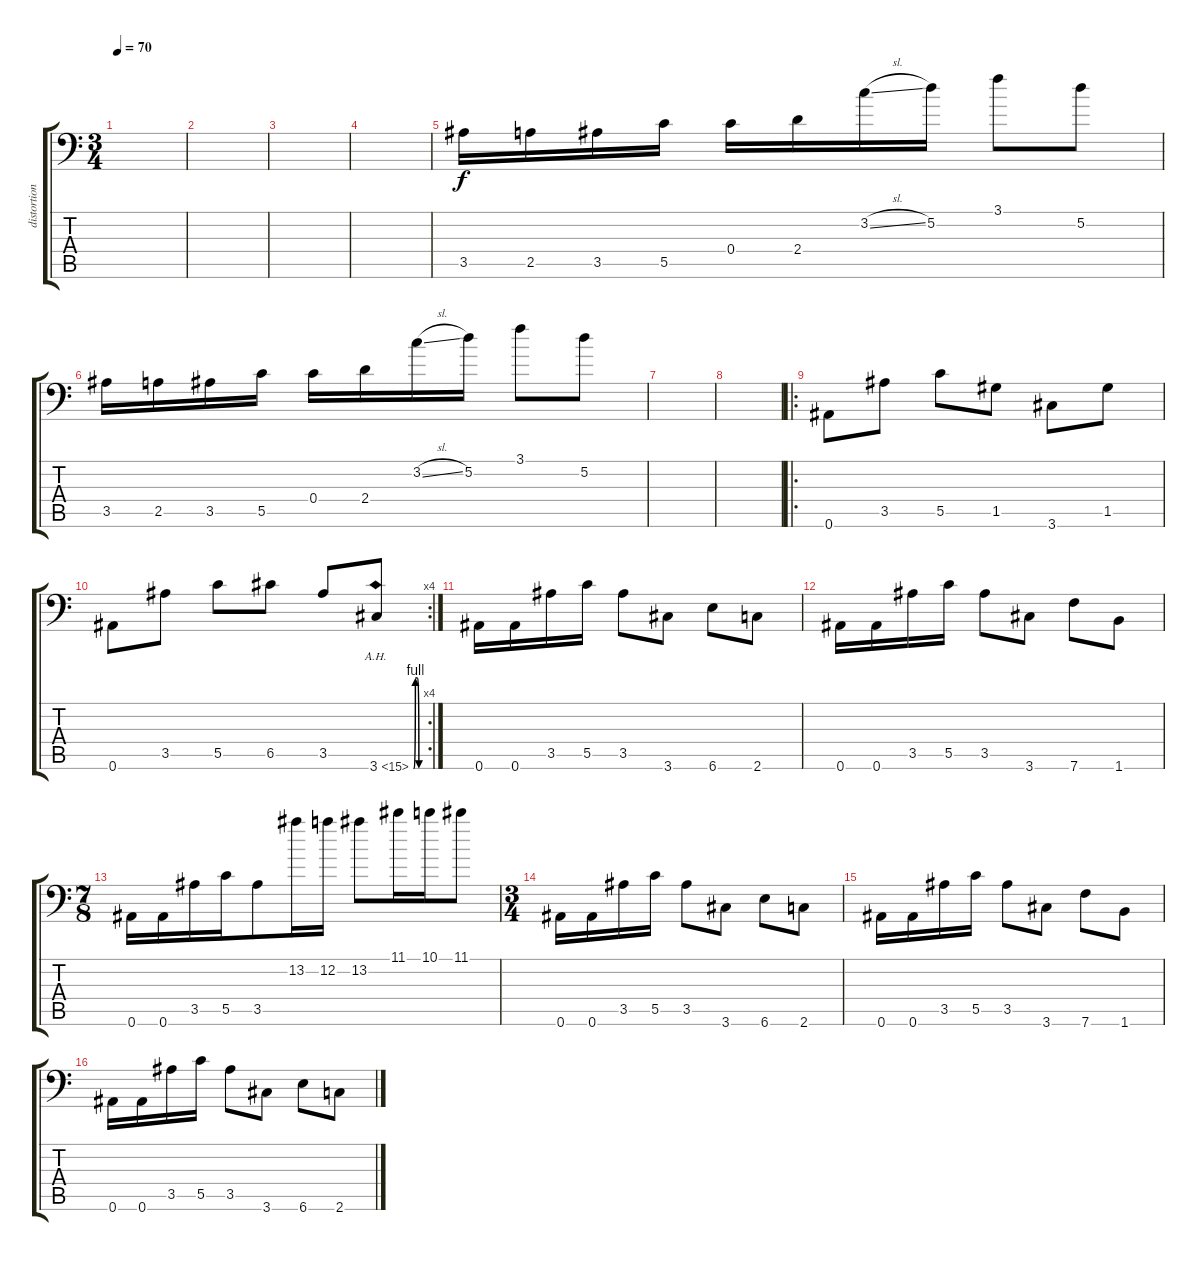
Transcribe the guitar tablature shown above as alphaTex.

\track ("distortion 1" "distortion") {instrument distortionguitar}
\staff {score tabs}
\tuning (D4 A3 F3 C3 G2 Bb1) {hide}
\ts (3 4)
\tempo 70
\clef f4
\ks c
|
|
|
|
3.5.16 2.5.16 3.5.16 5.5.16 0.4.16 2.4.16 3.2{sl}.16 5.2.16 3.1.8 5.2.8 |
3.5.16 2.5.16 3.5.16 5.5.16 0.4.16 2.4.16 3.2{sl}.16 5.2.16 3.1.8 5.2.8 |
|
|
\ro
0.6.8{volume 16} 3.5.8 5.5.8 1.5.8 3.6.8 1.5.8 |
\rc 4
0.6.8 3.5.8 5.5.8 6.5.8 3.5.8 3.6{be (custom 0 0 10 4 20 4 30 0 60 0) ah 12}.8 |
0.6.16 0.6.16 3.5.16 5.5.16 3.5.8 3.6.8 6.6.8 2.6.8 |
0.6.16 0.6.16 3.5.16 5.5.16 3.5.8 3.6.8 7.6.8 1.6.8 |
\ts (7 8)
0.6.16 0.6.16 3.5.16 5.5.16 3.5.8 13.2.16 12.2.16 13.2.8 11.1.16 10.1.16 11.1.8 |
\ts (3 4)
0.6.16 0.6.16 3.5.16 5.5.16 3.5.8 3.6.8 6.6.8 2.6.8 |
0.6.16 0.6.16 3.5.16 5.5.16 3.5.8 3.6.8 7.6.8 1.6.8 |
0.6.16 0.6.16 3.5.16 5.5.16 3.5.8 3.6.8 6.6.8 2.6.8
